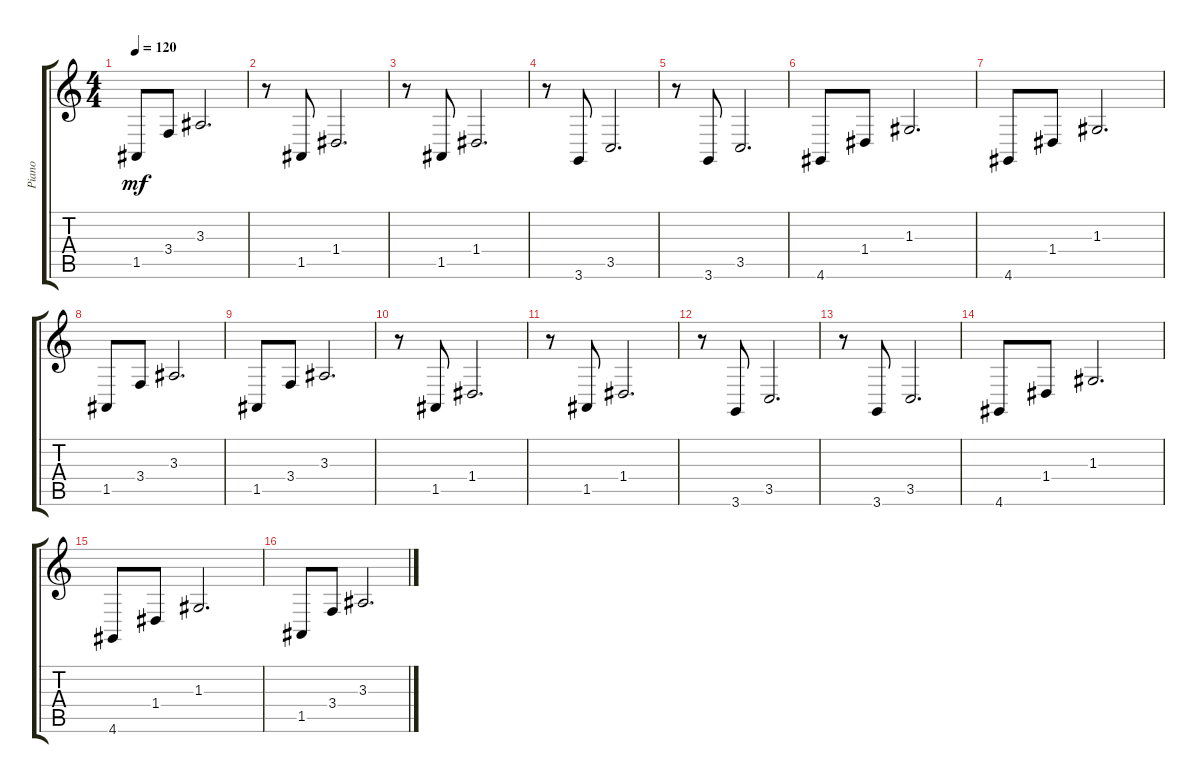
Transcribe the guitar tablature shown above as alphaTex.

\track ("Piano" "Piano") {instrument acousticgrandpiano}
\staff {score tabs}
\tuning (E4 B3 G3 D3 A2 E2) {hide}
\ts (4 4)
\tempo 120
\clef g2
\ks c
1.5.8{dy mf} 3.4.8 3.3.2{d} |
r.8 1.5.8 1.4.2{d} |
r.8 1.5.8 1.4.2{d} |
r.8 3.6.8 3.5.2{d} |
r.8 3.6.8 3.5.2{d} |
4.6.8 1.4.8 1.3.2{d} |
4.6.8 1.4.8 1.3.2{d} |
1.5.8 3.4.8 3.3.2{d} |
1.5.8 3.4.8 3.3.2{d} |
r.8 1.5.8 1.4.2{d} |
r.8 1.5.8 1.4.2{d} |
r.8 3.6.8 3.5.2{d} |
r.8 3.6.8 3.5.2{d} |
4.6.8 1.4.8 1.3.2{d} |
4.6.8 1.4.8 1.3.2{d} |
1.5.8 3.4.8 3.3.2{d}
